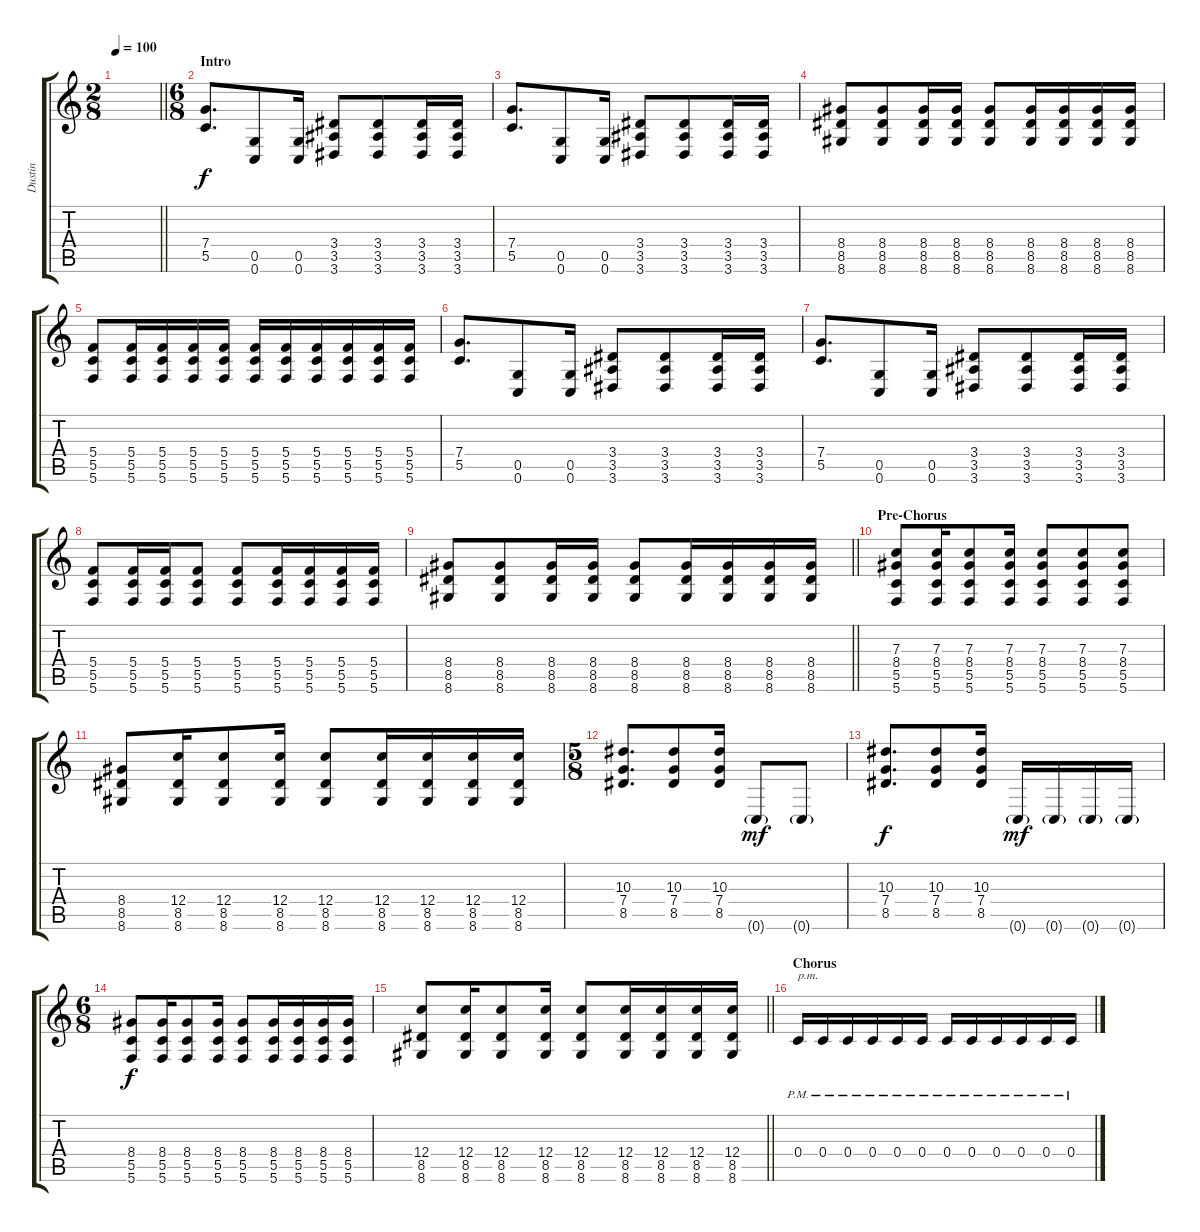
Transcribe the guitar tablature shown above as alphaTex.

\track ("Dustin" "Dustin") {instrument overdrivenguitar}
\staff {score tabs}
\tuning (D4 A3 F3 C3 G2 C2) {hide}
\ts (2 8)
\tempo 100
\clef g2
\barLineRight lightlight
\ks c
|
\ts (6 8)
\section ("" "Intro")
(7.4 5.5).8{d} (0.5 0.6).8 (0.5 0.6).16 (3.4 3.5 3.6).8 (3.4 3.5 3.6).8 (3.4 3.5 3.6).16 (3.4 3.5 3.6).16 |
(7.4 5.5).8{d} (0.5 0.6).8 (0.5 0.6).16 (3.4 3.5 3.6).8 (3.4 3.5 3.6).8 (3.4 3.5 3.6).16 (3.4 3.5 3.6).16 |
(8.4 8.5 8.6).8 (8.4 8.5 8.6).8 (8.4 8.5 8.6).16 (8.4 8.5 8.6).16 (8.4 8.5 8.6).8 (8.4 8.5 8.6).16 (8.4 8.5 8.6).16 (8.4 8.5 8.6).16 (8.4 8.5 8.6).16 |
(5.4 5.5 5.6).8 (5.4 5.5 5.6).16 (5.4 5.5 5.6).16 (5.4 5.5 5.6).16 (5.4 5.5 5.6).16 (5.4 5.5 5.6).16 (5.4 5.5 5.6).16 (5.4 5.5 5.6).16 (5.4 5.5 5.6).16 (5.4 5.5 5.6).16 (5.4 5.5 5.6).16 |
(7.4 5.5).8{d} (0.5 0.6).8 (0.5 0.6).16 (3.4 3.5 3.6).8 (3.4 3.5 3.6).8 (3.4 3.5 3.6).16 (3.4 3.5 3.6).16 |
(7.4 5.5).8{d} (0.5 0.6).8 (0.5 0.6).16 (3.4 3.5 3.6).8 (3.4 3.5 3.6).8 (3.4 3.5 3.6).16 (3.4 3.5 3.6).16 |
(5.4 5.5 5.6).8 (5.4 5.5 5.6).16 (5.4 5.5 5.6).16 (5.4 5.5 5.6).8 (5.4 5.5 5.6).8 (5.4 5.5 5.6).16 (5.4 5.5 5.6).16 (5.4 5.5 5.6).16 (5.4 5.5 5.6).16 |
\barLineRight lightlight
(8.4 8.5 8.6).8 (8.4 8.5 8.6).8 (8.4 8.5 8.6).16 (8.4 8.5 8.6).16 (8.4 8.5 8.6).8 (8.4 8.5 8.6).16 (8.4 8.5 8.6).16 (8.4 8.5 8.6).16 (8.4 8.5 8.6).16 |
\section ("" "Pre-Chorus")
(7.3 8.4 5.5 5.6).8 (7.3 8.4 5.5 5.6).16 (7.3 8.4 5.5 5.6).8 (7.3 8.4 5.5 5.6).16 (7.3 8.4 5.5 5.6).8 (7.3 8.4 5.5 5.6).8 (7.3 8.4 5.5 5.6).8 |
(8.4 8.5 8.6).8 (12.4 8.5 8.6).16 (12.4 8.5 8.6).8 (12.4 8.5 8.6).16 (12.4 8.5 8.6).8 (12.4 8.5 8.6).16 (12.4 8.5 8.6).16 (12.4 8.5 8.6).16 (12.4 8.5 8.6).16 |
\ts (5 8)
(10.3 7.4 8.5).8{d} (10.3 7.4 8.5).8 (10.3 7.4 8.5).16 0.6{g}.8{dy mf} 0.6{g}.8 |
(10.3 7.4 8.5).8{d dy f} (10.3 7.4 8.5).8 (10.3 7.4 8.5).16 0.6{g}.16{dy mf} 0.6{g}.16 0.6{g}.16 0.6{g}.16 |
\ts (6 8)
(8.4 5.5 5.6).8{dy f} (8.4 5.5 5.6).16 (8.4 5.5 5.6).8 (8.4 5.5 5.6).16 (8.4 5.5 5.6).8 (8.4 5.5 5.6).16 (8.4 5.5 5.6).16 (8.4 5.5 5.6).16 (8.4 5.5 5.6).16 |
\barLineRight lightlight
(12.4 8.5 8.6).8 (12.4 8.5 8.6).16 (12.4 8.5 8.6).8 (12.4 8.5 8.6).16 (12.4 8.5 8.6).8 (12.4 8.5 8.6).16 (12.4 8.5 8.6).16 (12.4 8.5 8.6).16 (12.4 8.5 8.6).16 |
\section ("" "Chorus")
0.4{pm}.16{txt "p.m."} 0.4{pm}.16 0.4{pm}.16 0.4{pm}.16 0.4{pm}.16 0.4{pm}.16 0.4{pm}.16 0.4{pm}.16 0.4{pm}.16 0.4{pm}.16 0.4{pm}.16 0.4{pm}.16
